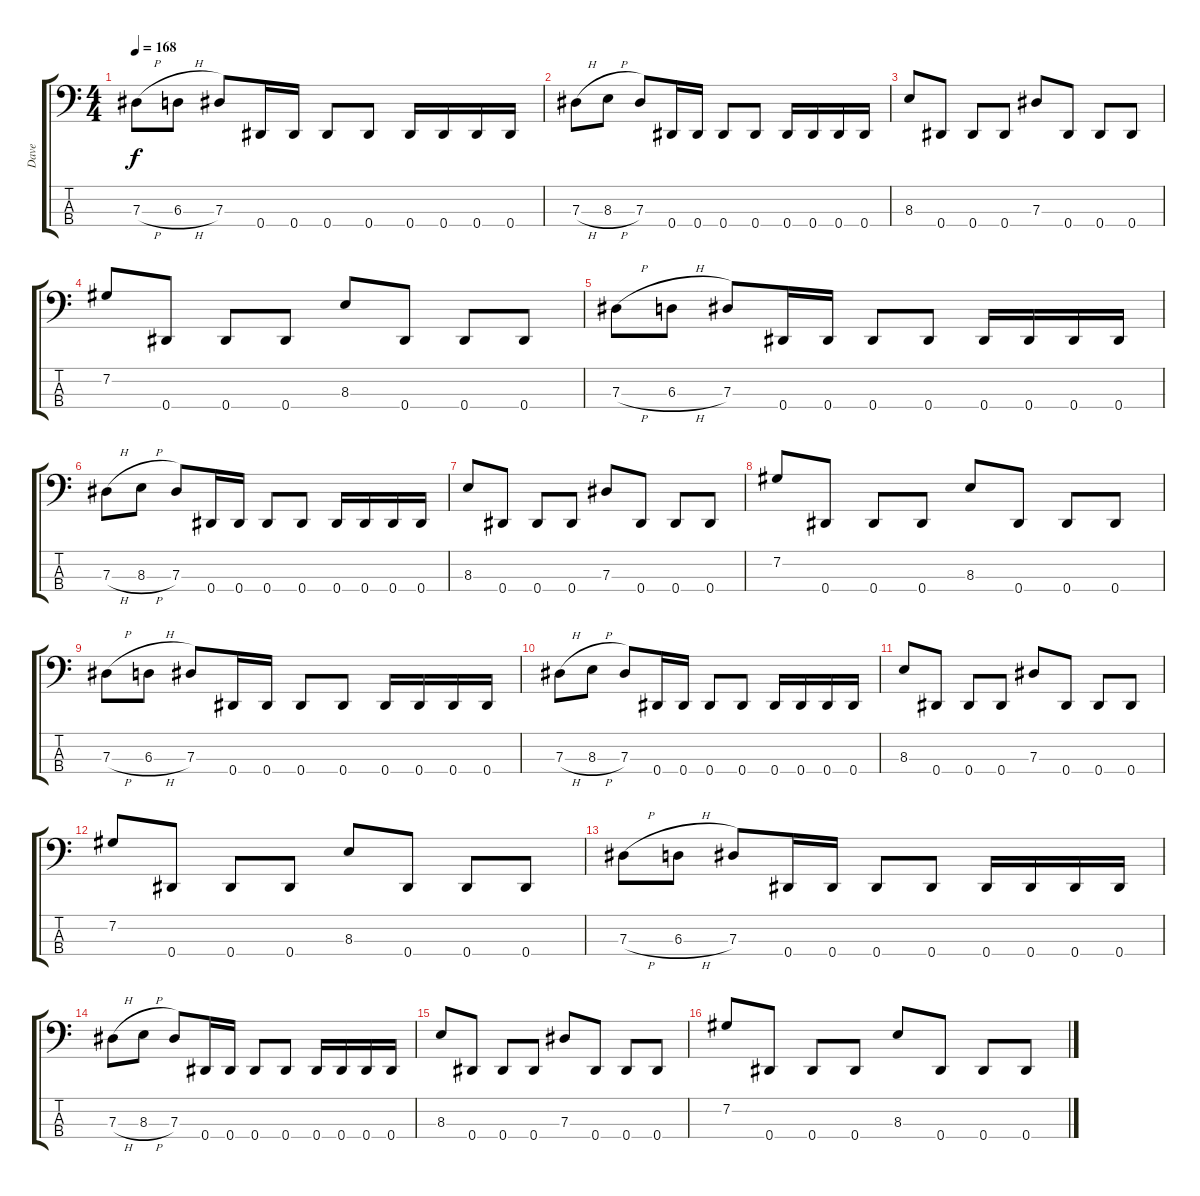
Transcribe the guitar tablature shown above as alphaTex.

\track ("Dave" "Dave") {instrument electricbassfinger}
\staff {score tabs}
\tuning (Gb2 Db2 Ab1 Eb1) {hide}
\ts (4 4)
\tempo 168
\clef f4
\ks c
7.3{h}.8{dy f} 6.3{h}.8 7.3.8 0.4.16 0.4.16 0.4.8 0.4.8 0.4.16 0.4.16 0.4.16 0.4.16 |
7.3{h}.8 8.3{h}.8 7.3.8 0.4.16 0.4.16 0.4.8 0.4.8 0.4.16 0.4.16 0.4.16 0.4.16 |
8.3.8 0.4.8 0.4.8 0.4.8 7.3.8 0.4.8 0.4.8 0.4.8 |
7.2.8 0.4.8 0.4.8 0.4.8 8.3.8 0.4.8 0.4.8 0.4.8 |
7.3{h}.8 6.3{h}.8 7.3.8 0.4.16 0.4.16 0.4.8 0.4.8 0.4.16 0.4.16 0.4.16 0.4.16 |
7.3{h}.8 8.3{h}.8 7.3.8 0.4.16 0.4.16 0.4.8 0.4.8 0.4.16 0.4.16 0.4.16 0.4.16 |
8.3.8 0.4.8 0.4.8 0.4.8 7.3.8 0.4.8 0.4.8 0.4.8 |
7.2.8 0.4.8 0.4.8 0.4.8 8.3.8 0.4.8 0.4.8 0.4.8 |
7.3{h}.8 6.3{h}.8 7.3.8 0.4.16 0.4.16 0.4.8 0.4.8 0.4.16 0.4.16 0.4.16 0.4.16 |
7.3{h}.8 8.3{h}.8 7.3.8 0.4.16 0.4.16 0.4.8 0.4.8 0.4.16 0.4.16 0.4.16 0.4.16 |
8.3.8 0.4.8 0.4.8 0.4.8 7.3.8 0.4.8 0.4.8 0.4.8 |
7.2.8 0.4.8 0.4.8 0.4.8 8.3.8 0.4.8 0.4.8 0.4.8 |
7.3{h}.8 6.3{h}.8 7.3.8 0.4.16 0.4.16 0.4.8 0.4.8 0.4.16 0.4.16 0.4.16 0.4.16 |
7.3{h}.8 8.3{h}.8 7.3.8 0.4.16 0.4.16 0.4.8 0.4.8 0.4.16 0.4.16 0.4.16 0.4.16 |
8.3.8 0.4.8 0.4.8 0.4.8 7.3.8 0.4.8 0.4.8 0.4.8 |
7.2.8 0.4.8 0.4.8 0.4.8 8.3.8 0.4.8 0.4.8 0.4.8
